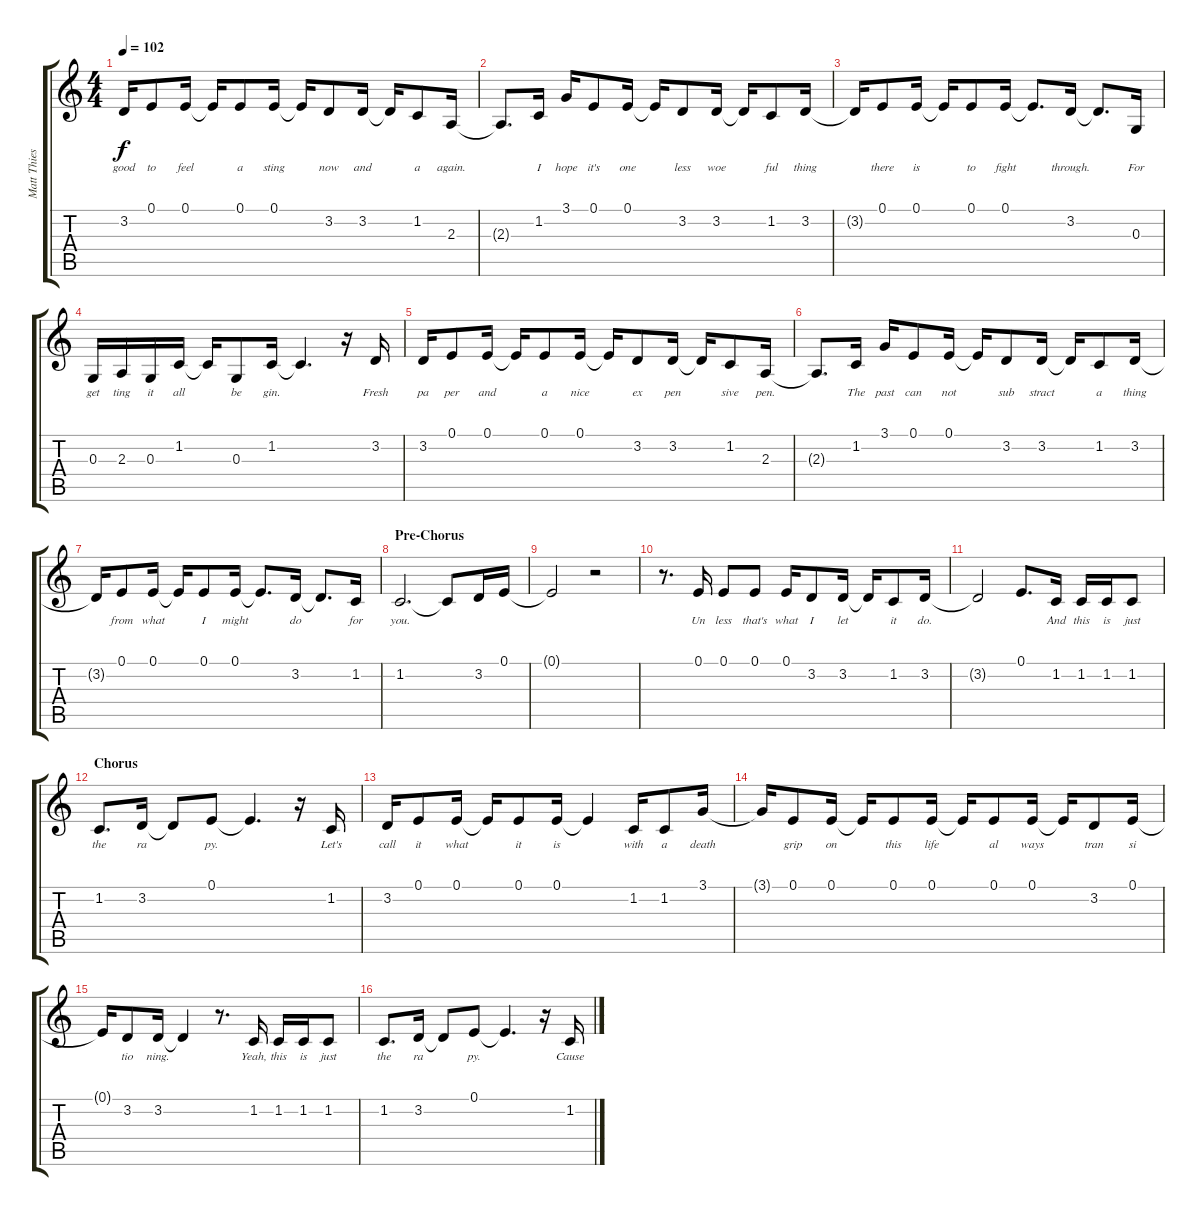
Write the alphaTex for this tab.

\track ("Matt Thiessen (Vocals)" "Matt Thies") {instrument clarinet}
\staff {score tabs}
\tuning (E4 B3 G3 D3 A2 E2) {hide}
\ts (4 4)
\tempo 102
\clef g2
\ks c
3.2.16{lyrics (0 "good") lyrics (1 "") lyrics (2 "") lyrics (3 "") lyrics (4 "") dy f} 0.1.8{lyrics (0 "to") lyrics (1 "") lyrics (2 "") lyrics (3 "") lyrics (4 "")} 0.1.16{lyrics (0 "feel") lyrics (1 "") lyrics (2 "") lyrics (3 "") lyrics (4 "")} 0.1{t}.16{lyrics (0 "") lyrics (1 "") lyrics (2 "") lyrics (3 "") lyrics (4 "")} 0.1.8{lyrics (0 "a") lyrics (1 "") lyrics (2 "") lyrics (3 "") lyrics (4 "")} 0.1.16{lyrics (0 "sting") lyrics (1 "") lyrics (2 "") lyrics (3 "") lyrics (4 "")} 0.1{t}.16{lyrics (0 "") lyrics (1 "") lyrics (2 "") lyrics (3 "") lyrics (4 "")} 3.2.8{lyrics (0 "now") lyrics (1 "") lyrics (2 "") lyrics (3 "") lyrics (4 "")} 3.2.16{lyrics (0 "and") lyrics (1 "") lyrics (2 "") lyrics (3 "") lyrics (4 "")} 3.2{t}.16{lyrics (0 "") lyrics (1 "") lyrics (2 "") lyrics (3 "") lyrics (4 "")} 1.2.8{lyrics (0 "a") lyrics (1 "") lyrics (2 "") lyrics (3 "") lyrics (4 "")} 2.3.16{lyrics (0 "again.") lyrics (1 "") lyrics (2 "") lyrics (3 "") lyrics (4 "")} |
2.3{t}.8{d lyrics (0 "") lyrics (1 "") lyrics (2 "") lyrics (3 "") lyrics (4 "")} 1.2.16{lyrics (0 "I") lyrics (1 "") lyrics (2 "") lyrics (3 "") lyrics (4 "")} 3.1.16{lyrics (0 "hope") lyrics (1 "") lyrics (2 "") lyrics (3 "") lyrics (4 "")} 0.1.8{lyrics (0 "it's") lyrics (1 "") lyrics (2 "") lyrics (3 "") lyrics (4 "")} 0.1.16{lyrics (0 "one") lyrics (1 "") lyrics (2 "") lyrics (3 "") lyrics (4 "")} 0.1{t}.16{lyrics (0 "") lyrics (1 "") lyrics (2 "") lyrics (3 "") lyrics (4 "")} 3.2.8{lyrics (0 "less") lyrics (1 "") lyrics (2 "") lyrics (3 "") lyrics (4 "")} 3.2.16{lyrics (0 "woe") lyrics (1 "") lyrics (2 "") lyrics (3 "") lyrics (4 "")} 3.2{t}.16{lyrics (0 "") lyrics (1 "") lyrics (2 "") lyrics (3 "") lyrics (4 "")} 1.2.8{lyrics (0 "ful") lyrics (1 "") lyrics (2 "") lyrics (3 "") lyrics (4 "")} 3.2.16{lyrics (0 "thing") lyrics (1 "") lyrics (2 "") lyrics (3 "") lyrics (4 "")} |
3.2{t}.16{lyrics (0 "") lyrics (1 "") lyrics (2 "") lyrics (3 "") lyrics (4 "")} 0.1.8{lyrics (0 "there") lyrics (1 "") lyrics (2 "") lyrics (3 "") lyrics (4 "")} 0.1.16{lyrics (0 "is") lyrics (1 "") lyrics (2 "") lyrics (3 "") lyrics (4 "")} 0.1{t}.16{lyrics (0 "") lyrics (1 "") lyrics (2 "") lyrics (3 "") lyrics (4 "")} 0.1.8{lyrics (0 "to") lyrics (1 "") lyrics (2 "") lyrics (3 "") lyrics (4 "")} 0.1.16{lyrics (0 "fight") lyrics (1 "") lyrics (2 "") lyrics (3 "") lyrics (4 "")} 0.1{t}.8{d lyrics (0 "") lyrics (1 "") lyrics (2 "") lyrics (3 "") lyrics (4 "")} 3.2.16{lyrics (0 "through.") lyrics (1 "") lyrics (2 "") lyrics (3 "") lyrics (4 "")} 3.2{t}.8{d lyrics (0 "") lyrics (1 "") lyrics (2 "") lyrics (3 "") lyrics (4 "")} 0.3.16{lyrics (0 "For") lyrics (1 "") lyrics (2 "") lyrics (3 "") lyrics (4 "")} |
0.3.16{lyrics (0 "get") lyrics (1 "") lyrics (2 "") lyrics (3 "") lyrics (4 "")} 2.3.16{lyrics (0 "ting") lyrics (1 "") lyrics (2 "") lyrics (3 "") lyrics (4 "")} 0.3.16{lyrics (0 "it") lyrics (1 "") lyrics (2 "") lyrics (3 "") lyrics (4 "")} 1.2.16{lyrics (0 "all") lyrics (1 "") lyrics (2 "") lyrics (3 "") lyrics (4 "")} 1.2{t}.16{lyrics (0 "") lyrics (1 "") lyrics (2 "") lyrics (3 "") lyrics (4 "")} 0.3.8{lyrics (0 "be") lyrics (1 "") lyrics (2 "") lyrics (3 "") lyrics (4 "")} 1.2.16{lyrics (0 "gin.") lyrics (1 "") lyrics (2 "") lyrics (3 "") lyrics (4 "")} 1.2{t}.4{d lyrics (0 "") lyrics (1 "") lyrics (2 "") lyrics (3 "") lyrics (4 "")} r.16 3.2.16{lyrics (0 "Fresh") lyrics (1 "") lyrics (2 "") lyrics (3 "") lyrics (4 "")} |
3.2.16{lyrics (0 "pa") lyrics (1 "") lyrics (2 "") lyrics (3 "") lyrics (4 "")} 0.1.8{lyrics (0 "per") lyrics (1 "") lyrics (2 "") lyrics (3 "") lyrics (4 "")} 0.1.16{lyrics (0 "and") lyrics (1 "") lyrics (2 "") lyrics (3 "") lyrics (4 "")} 0.1{t}.16{lyrics (0 "") lyrics (1 "") lyrics (2 "") lyrics (3 "") lyrics (4 "")} 0.1.8{lyrics (0 "a") lyrics (1 "") lyrics (2 "") lyrics (3 "") lyrics (4 "")} 0.1.16{lyrics (0 "nice") lyrics (1 "") lyrics (2 "") lyrics (3 "") lyrics (4 "")} 0.1{t}.16{lyrics (0 "") lyrics (1 "") lyrics (2 "") lyrics (3 "") lyrics (4 "")} 3.2.8{lyrics (0 "ex") lyrics (1 "") lyrics (2 "") lyrics (3 "") lyrics (4 "")} 3.2.16{lyrics (0 "pen") lyrics (1 "") lyrics (2 "") lyrics (3 "") lyrics (4 "")} 3.2{t}.16{lyrics (0 "") lyrics (1 "") lyrics (2 "") lyrics (3 "") lyrics (4 "")} 1.2.8{lyrics (0 "sive") lyrics (1 "") lyrics (2 "") lyrics (3 "") lyrics (4 "")} 2.3.16{lyrics (0 "pen.") lyrics (1 "") lyrics (2 "") lyrics (3 "") lyrics (4 "")} |
2.3{t}.8{d lyrics (0 "") lyrics (1 "") lyrics (2 "") lyrics (3 "") lyrics (4 "")} 1.2.16{lyrics (0 "The") lyrics (1 "") lyrics (2 "") lyrics (3 "") lyrics (4 "")} 3.1.16{lyrics (0 "past") lyrics (1 "") lyrics (2 "") lyrics (3 "") lyrics (4 "")} 0.1.8{lyrics (0 "can") lyrics (1 "") lyrics (2 "") lyrics (3 "") lyrics (4 "")} 0.1.16{lyrics (0 "not") lyrics (1 "") lyrics (2 "") lyrics (3 "") lyrics (4 "")} 0.1{t}.16{lyrics (0 "") lyrics (1 "") lyrics (2 "") lyrics (3 "") lyrics (4 "")} 3.2.8{lyrics (0 "sub") lyrics (1 "") lyrics (2 "") lyrics (3 "") lyrics (4 "")} 3.2.16{lyrics (0 "stract") lyrics (1 "") lyrics (2 "") lyrics (3 "") lyrics (4 "")} 3.2{t}.16{lyrics (0 "") lyrics (1 "") lyrics (2 "") lyrics (3 "") lyrics (4 "")} 1.2.8{lyrics (0 "a") lyrics (1 "") lyrics (2 "") lyrics (3 "") lyrics (4 "")} 3.2.16{lyrics (0 "thing") lyrics (1 "") lyrics (2 "") lyrics (3 "") lyrics (4 "")} |
3.2{t}.16{lyrics (0 "") lyrics (1 "") lyrics (2 "") lyrics (3 "") lyrics (4 "")} 0.1.8{lyrics (0 "from") lyrics (1 "") lyrics (2 "") lyrics (3 "") lyrics (4 "")} 0.1.16{lyrics (0 "what") lyrics (1 "") lyrics (2 "") lyrics (3 "") lyrics (4 "")} 0.1{t}.16{lyrics (0 "") lyrics (1 "") lyrics (2 "") lyrics (3 "") lyrics (4 "")} 0.1.8{lyrics (0 "I") lyrics (1 "") lyrics (2 "") lyrics (3 "") lyrics (4 "")} 0.1.16{lyrics (0 "might") lyrics (1 "") lyrics (2 "") lyrics (3 "") lyrics (4 "")} 0.1{t}.8{d lyrics (0 "") lyrics (1 "") lyrics (2 "") lyrics (3 "") lyrics (4 "")} 3.2.16{lyrics (0 "do") lyrics (1 "") lyrics (2 "") lyrics (3 "") lyrics (4 "")} 3.2{t}.8{d lyrics (0 "") lyrics (1 "") lyrics (2 "") lyrics (3 "") lyrics (4 "")} 1.2.16{lyrics (0 "for") lyrics (1 "") lyrics (2 "") lyrics (3 "") lyrics (4 "")} |
\section ("" "Pre-Chorus")
1.2.2{d lyrics (0 "you.") lyrics (1 "") lyrics (2 "") lyrics (3 "") lyrics (4 "")} 1.2{t}.8{lyrics (0 "") lyrics (1 "") lyrics (2 "") lyrics (3 "") lyrics (4 "")} 3.2.16{lyrics (0 "") lyrics (1 "") lyrics (2 "") lyrics (3 "") lyrics (4 "")} 0.1.16{lyrics (0 "") lyrics (1 "") lyrics (2 "") lyrics (3 "") lyrics (4 "")} |
0.1{t}.2{lyrics (0 "") lyrics (1 "") lyrics (2 "") lyrics (3 "") lyrics (4 "")} r.2 |
r.8{d} 0.1.16{lyrics (0 "Un") lyrics (1 "") lyrics (2 "") lyrics (3 "") lyrics (4 "")} 0.1.8{lyrics (0 "less") lyrics (1 "") lyrics (2 "") lyrics (3 "") lyrics (4 "")} 0.1.8{lyrics (0 "that's") lyrics (1 "") lyrics (2 "") lyrics (3 "") lyrics (4 "")} 0.1.16{lyrics (0 "what") lyrics (1 "") lyrics (2 "") lyrics (3 "") lyrics (4 "")} 3.2.8{lyrics (0 "I") lyrics (1 "") lyrics (2 "") lyrics (3 "") lyrics (4 "")} 3.2.16{lyrics (0 "let") lyrics (1 "") lyrics (2 "") lyrics (3 "") lyrics (4 "")} 3.2{t}.16{lyrics (0 "") lyrics (1 "") lyrics (2 "") lyrics (3 "") lyrics (4 "")} 1.2.8{lyrics (0 "it") lyrics (1 "") lyrics (2 "") lyrics (3 "") lyrics (4 "")} 3.2.16{lyrics (0 "do.") lyrics (1 "") lyrics (2 "") lyrics (3 "") lyrics (4 "")} |
3.2{t}.2{lyrics (0 "") lyrics (1 "") lyrics (2 "") lyrics (3 "") lyrics (4 "")} 0.1.8{d lyrics (0 "") lyrics (1 "") lyrics (2 "") lyrics (3 "") lyrics (4 "")} 1.2.16{lyrics (0 "And") lyrics (1 "") lyrics (2 "") lyrics (3 "") lyrics (4 "")} 1.2.16{lyrics (0 "this") lyrics (1 "") lyrics (2 "") lyrics (3 "") lyrics (4 "")} 1.2.16{lyrics (0 "is") lyrics (1 "") lyrics (2 "") lyrics (3 "") lyrics (4 "")} 1.2.8{lyrics (0 "just") lyrics (1 "") lyrics (2 "") lyrics (3 "") lyrics (4 "")} |
\section ("" "Chorus")
1.2.8{d lyrics (0 "the") lyrics (1 "") lyrics (2 "") lyrics (3 "") lyrics (4 "")} 3.2.16{lyrics (0 "ra") lyrics (1 "") lyrics (2 "") lyrics (3 "") lyrics (4 "")} 3.2{t}.8{lyrics (0 "") lyrics (1 "") lyrics (2 "") lyrics (3 "") lyrics (4 "")} 0.1.8{lyrics (0 "py.") lyrics (1 "") lyrics (2 "") lyrics (3 "") lyrics (4 "")} 0.1{t}.4{d lyrics (0 "") lyrics (1 "") lyrics (2 "") lyrics (3 "") lyrics (4 "")} r.16 1.2.16{lyrics (0 "Let's") lyrics (1 "") lyrics (2 "") lyrics (3 "") lyrics (4 "")} |
3.2.16{lyrics (0 "call") lyrics (1 "") lyrics (2 "") lyrics (3 "") lyrics (4 "")} 0.1.8{lyrics (0 "it") lyrics (1 "") lyrics (2 "") lyrics (3 "") lyrics (4 "")} 0.1.16{lyrics (0 "what") lyrics (1 "") lyrics (2 "") lyrics (3 "") lyrics (4 "")} 0.1{t}.16{lyrics (0 "") lyrics (1 "") lyrics (2 "") lyrics (3 "") lyrics (4 "")} 0.1.8{lyrics (0 "it") lyrics (1 "") lyrics (2 "") lyrics (3 "") lyrics (4 "")} 0.1.16{lyrics (0 "is") lyrics (1 "") lyrics (2 "") lyrics (3 "") lyrics (4 "")} 0.1{t}.4{lyrics (0 "") lyrics (1 "") lyrics (2 "") lyrics (3 "") lyrics (4 "")} 1.2.16{lyrics (0 "with") lyrics (1 "") lyrics (2 "") lyrics (3 "") lyrics (4 "")} 1.2.8{lyrics (0 "a") lyrics (1 "") lyrics (2 "") lyrics (3 "") lyrics (4 "")} 3.1.16{lyrics (0 "death") lyrics (1 "") lyrics (2 "") lyrics (3 "") lyrics (4 "")} |
3.1{t}.16{lyrics (0 "") lyrics (1 "") lyrics (2 "") lyrics (3 "") lyrics (4 "")} 0.1.8{lyrics (0 "grip") lyrics (1 "") lyrics (2 "") lyrics (3 "") lyrics (4 "")} 0.1.16{lyrics (0 "on") lyrics (1 "") lyrics (2 "") lyrics (3 "") lyrics (4 "")} 0.1{t}.16{lyrics (0 "") lyrics (1 "") lyrics (2 "") lyrics (3 "") lyrics (4 "")} 0.1.8{lyrics (0 "this") lyrics (1 "") lyrics (2 "") lyrics (3 "") lyrics (4 "")} 0.1.16{lyrics (0 "life") lyrics (1 "") lyrics (2 "") lyrics (3 "") lyrics (4 "")} 0.1{t}.16{lyrics (0 "") lyrics (1 "") lyrics (2 "") lyrics (3 "") lyrics (4 "")} 0.1.8{lyrics (0 "al") lyrics (1 "") lyrics (2 "") lyrics (3 "") lyrics (4 "")} 0.1.16{lyrics (0 "ways") lyrics (1 "") lyrics (2 "") lyrics (3 "") lyrics (4 "")} 0.1{t}.16{lyrics (0 "") lyrics (1 "") lyrics (2 "") lyrics (3 "") lyrics (4 "")} 3.2.8{lyrics (0 "tran") lyrics (1 "") lyrics (2 "") lyrics (3 "") lyrics (4 "")} 0.1.16{lyrics (0 "si") lyrics (1 "") lyrics (2 "") lyrics (3 "") lyrics (4 "")} |
0.1{t}.16{lyrics (0 "") lyrics (1 "") lyrics (2 "") lyrics (3 "") lyrics (4 "")} 3.2.8{lyrics (0 "tio") lyrics (1 "") lyrics (2 "") lyrics (3 "") lyrics (4 "")} 3.2.16{lyrics (0 "ning.") lyrics (1 "") lyrics (2 "") lyrics (3 "") lyrics (4 "")} 3.2{t}.4{lyrics (0 "") lyrics (1 "") lyrics (2 "") lyrics (3 "") lyrics (4 "")} r.8{d} 1.2.16{lyrics (0 "Yeah,") lyrics (1 "") lyrics (2 "") lyrics (3 "") lyrics (4 "")} 1.2.16{lyrics (0 "this") lyrics (1 "") lyrics (2 "") lyrics (3 "") lyrics (4 "")} 1.2.16{lyrics (0 "is") lyrics (1 "") lyrics (2 "") lyrics (3 "") lyrics (4 "")} 1.2.8{lyrics (0 "just") lyrics (1 "") lyrics (2 "") lyrics (3 "") lyrics (4 "")} |
1.2.8{d lyrics (0 "the") lyrics (1 "") lyrics (2 "") lyrics (3 "") lyrics (4 "")} 3.2.16{lyrics (0 "ra") lyrics (1 "") lyrics (2 "") lyrics (3 "") lyrics (4 "")} 3.2{t}.8{lyrics (0 "") lyrics (1 "") lyrics (2 "") lyrics (3 "") lyrics (4 "")} 0.1.8{lyrics (0 "py.") lyrics (1 "") lyrics (2 "") lyrics (3 "") lyrics (4 "")} 0.1{t}.4{d lyrics (0 "") lyrics (1 "") lyrics (2 "") lyrics (3 "") lyrics (4 "")} r.16 1.2.16{lyrics (0 "Cause") lyrics (1 "") lyrics (2 "") lyrics (3 "") lyrics (4 "")}
